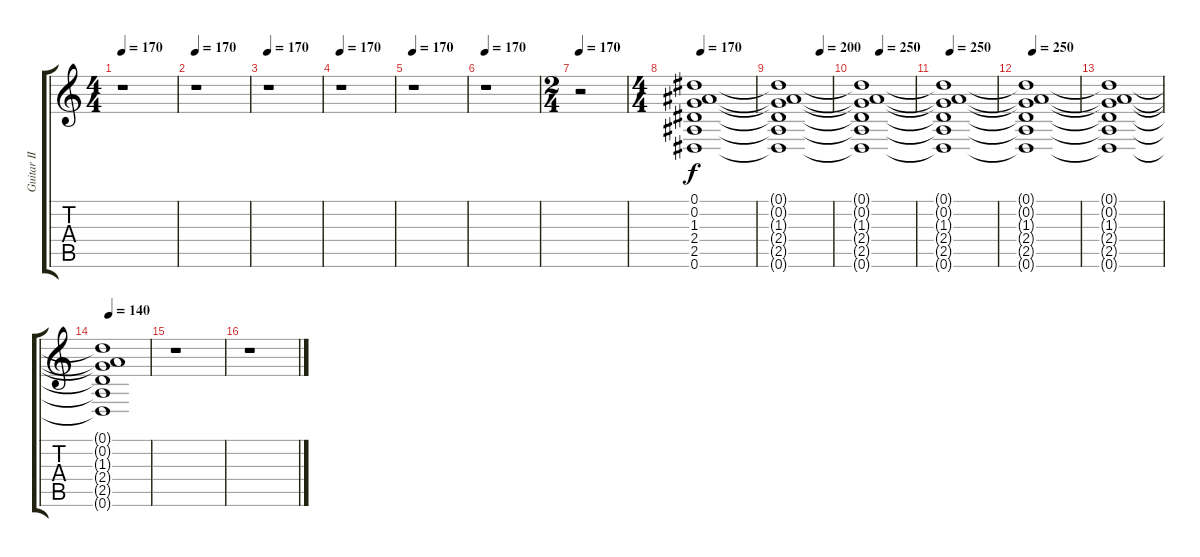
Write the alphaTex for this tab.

\track ("Guitar II" "Guitar II") {instrument overdrivenguitar}
\staff {score tabs}
\tuning (Eb4 Bb3 Gb3 Db3 Ab2 Eb2) {hide}
\ts (4 4)
\tempo 170
\clef g2
\ks c
r.1{dy f} |
\tempo 170
r.1 |
\tempo 170
r.1 |
\tempo 170
r.1 |
\tempo 170
r.1 |
\tempo 170
r.1 |
\ts (2 4)
\tempo 170
r.2 |
\ts (4 4)
\tempo 170
(0.1 0.2 1.3 2.4 2.5 0.6).1 |
\tempo (200 0.75)
(0.1{t} 0.2{t} 1.3{t} 2.4{t} 2.5{t} 0.6{t}).1 |
\tempo (250 0.25)
(0.1{t} 0.2{t} 1.3{t} 2.4{t} 2.5{t} 0.6{t}).1 |
\tempo 250
(0.1{t} 0.2{t} 1.3{t} 2.4{t} 2.5{t} 0.6{t}).1 |
\tempo 250
(0.1{t} 0.2{t} 1.3{t} 2.4{t} 2.5{t} 0.6{t}).1 |
(0.1{t} 0.2{t} 1.3{t} 2.4{t} 2.5{t} 0.6{t}).1 |
\tempo 140
(0.1{t} 0.2{t} 1.3{t} 2.4{t} 2.5{t} 0.6{t}).1 |
r.1 |
r.1
